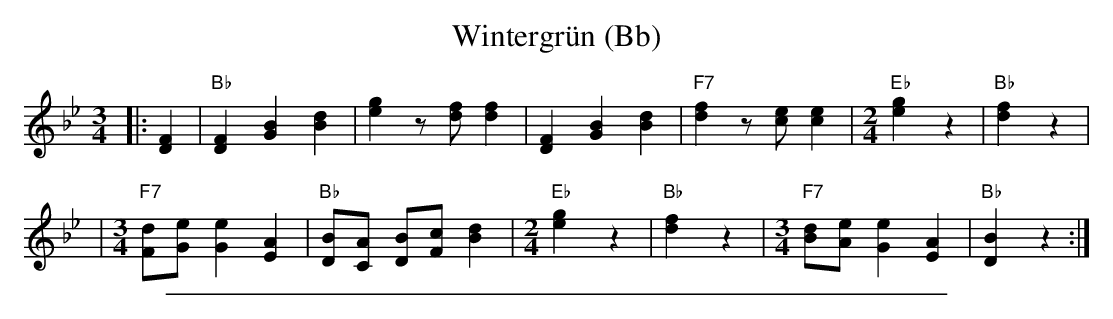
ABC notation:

X:1
T: Wintergr\"un (Bb)
M: 3/4
L: 1/8
K: Bb
|: [F2D2] \
| "Bb"[F2D2] [B2G2] [d2B2] | [g2e2] z[fd] [f2d2] \
| [F2D2] [B2G2] [d2B2] | "F7"[f2d2] z[ec] [e2c2] \
|[M:2/4] "Eb"[g2e2] z2 | "Bb"[f2d2] z2 |
|[M:3/4] "F7"[dF][eG] [e2G2] [A2E2] | "Bb"[BD][AC] [BD][cF] [d2B2] \
|[M:2/4] "Eb"[g2e2] z2 | "Bb"[f2d2] z2 \
|[M:3/4] "F7"[dB][eA] [e2G2] [A2E2] | "Bb"[B2D2] z2 :|
